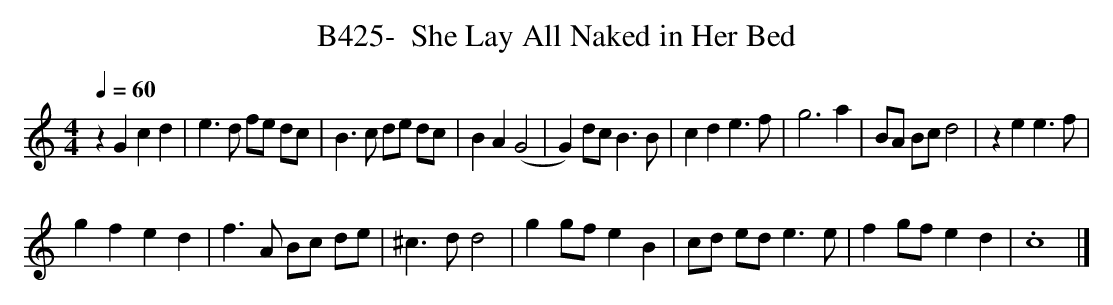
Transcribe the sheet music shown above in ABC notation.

X:1
T:B425-  She Lay All Naked in Her Bed
Q:1/4=60
L:1/4
M:4/4
K:C
zGcd | e3/2 d/ f/e/ d/c/ | B3/2 c/ d/e/ d/c/ | BA(G2 |\
G)d/c/ B3/2 B/ | cde3/2 f/ | g3a | B/A/ B/c/ d2 | zee3/2 f/ |
gfed | f3/2 A/ B/c/ d/e/ | ^c3/2 d/d2 |\
gg/f/eB | c/d/ e/d/ e3/2 e/ | fg/f/ed | .c4 |]
